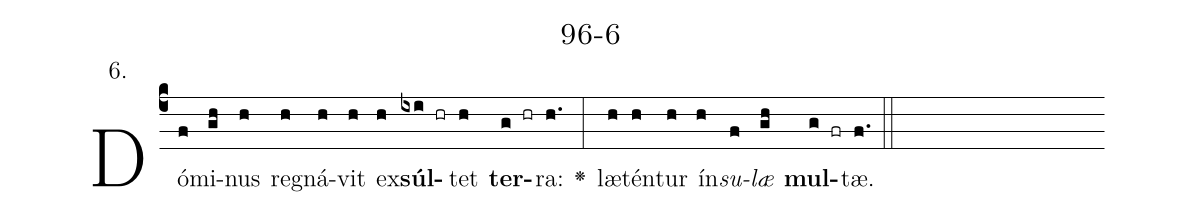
name: 96-6;
annotation: 6.;
%%
(c4)Dó(f)mi(gh)nus(h) re(h)gná(h)vit(h) ex(h)<b>súl</b>(ixi hr)tet(h) <b>ter</b>(g hr)ra:(h.) <v>\greheightstar</v>(:) læ(h)tén(h)tur(h) ín(h)<i>su</i>(f)<i>læ</i>(gh) <b>mul</b>(g fr)tæ.(f.) (::)


%E(h) u(h) o(f) u(gh) a(g) e.(f.) (::)
